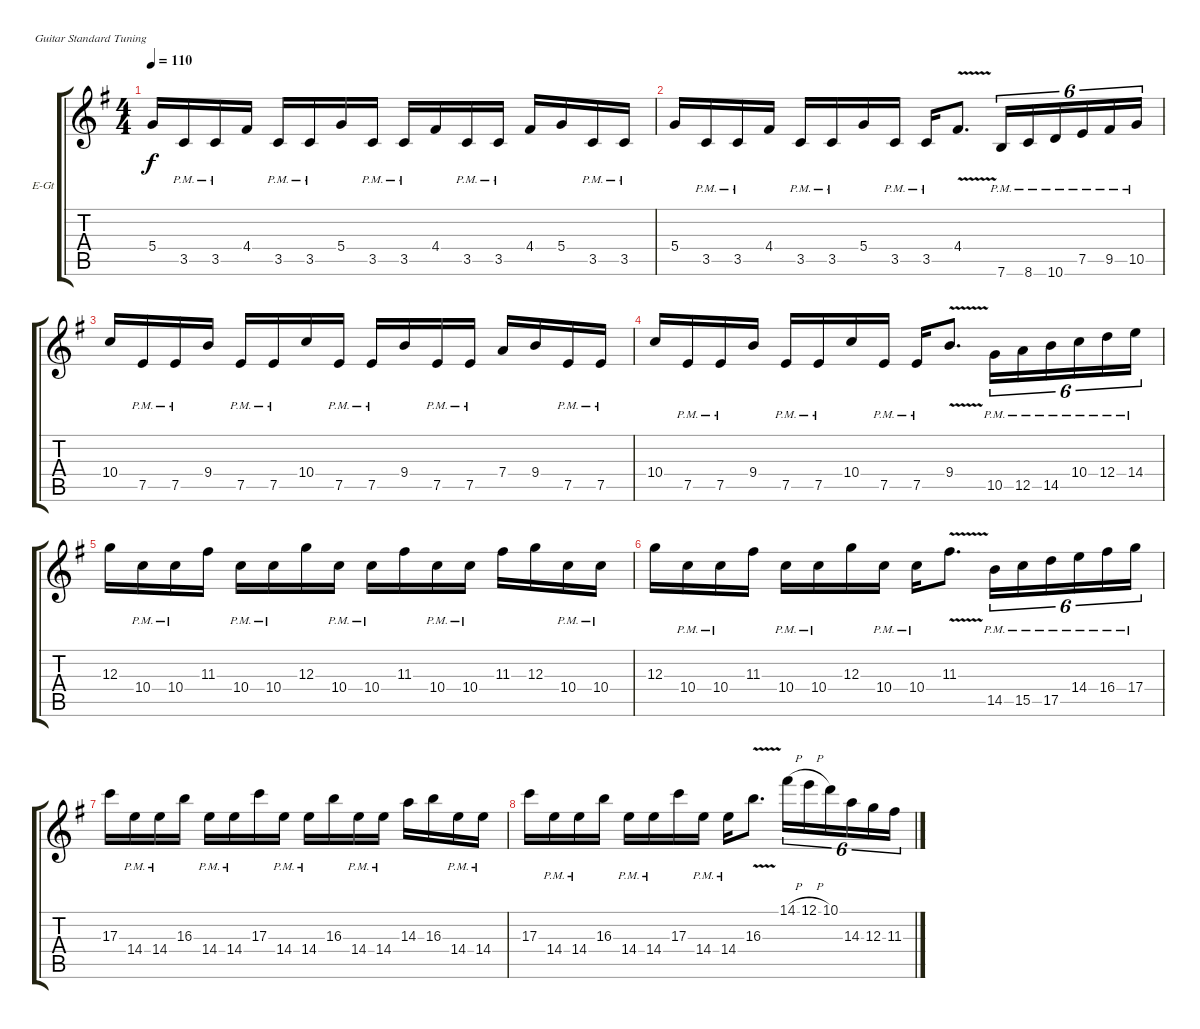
\bracketExtendMode groupsimilarinstruments
\firstSystemTrackNameOrientation horizontal
\otherSystemsTrackNameOrientation horizontal
\track ("Paul Gilbert (Lead Guitar)" "E-Gt") {instrument distortionguitar}
\staff {score tabs}
\tuning (E4 B3 G3 D3 A2 E2)
\ts (4 4)
\tempo 110
\clef g2
\ks g
5.4.16{dy f} 3.5{pm}.16 3.5{pm}.16 4.4.16 3.5{pm}.16 3.5{pm}.16 5.4.16 3.5{pm}.16 3.5{pm}.16 4.4.16 3.5{pm}.16 3.5{pm}.16 4.4.16 5.4.16 3.5{pm}.16 3.5{pm}.16 |
5.4.16 3.5{pm}.16 3.5{pm}.16 4.4.16 3.5{pm}.16 3.5{pm}.16 5.4.16 3.5{pm}.16 3.5{pm}.16 4.4{v}.8{d} 7.6{pm}.16{tu (6 4)} 8.6{pm}.16{tu (6 4)} 10.6{pm}.16{tu (6 4)} 7.5{pm}.16{tu (6 4)} 9.5{pm}.16{tu (6 4)} 10.5{pm}.16{tu (6 4)} |
10.4.16 7.5{pm}.16 7.5{pm}.16 9.4.16 7.5{pm}.16 7.5{pm}.16 10.4.16 7.5{pm}.16 7.5{pm}.16 9.4.16 7.5{pm}.16 7.5{pm}.16 7.4.16 9.4.16 7.5{pm}.16 7.5{pm}.16 |
10.4.16 7.5{pm}.16 7.5{pm}.16 9.4.16 7.5{pm}.16 7.5{pm}.16 10.4.16 7.5{pm}.16 7.5{pm}.16 9.4{v}.8{d} 10.5{pm}.16{tu (6 4)} 12.5{pm}.16{tu (6 4)} 14.5{pm}.16{tu (6 4)} 10.4{pm}.16{tu (6 4)} 12.4{pm}.16{tu (6 4)} 14.4{pm}.16{tu (6 4)} |
12.3.16 10.4{pm}.16 10.4{pm}.16 11.3.16 10.4{pm}.16 10.4{pm}.16 12.3.16 10.4{pm}.16 10.4{pm}.16 11.3.16 10.4{pm}.16 10.4{pm}.16 11.3.16 12.3.16 10.4{pm}.16 10.4{pm}.16 |
12.3.16 10.4{pm}.16 10.4{pm}.16 11.3.16 10.4{pm}.16 10.4{pm}.16 12.3.16 10.4{pm}.16 10.4{pm}.16 11.3{v}.8{d} 14.5{pm}.16{tu (6 4)} 15.5{pm}.16{tu (6 4)} 17.5{pm}.16{tu (6 4)} 14.4{pm}.16{tu (6 4)} 16.4{pm}.16{tu (6 4)} 17.4{pm}.16{tu (6 4)} |
17.3.16 14.4{pm}.16 14.4{pm}.16 16.3.16 14.4{pm}.16 14.4{pm}.16 17.3.16 14.4{pm}.16 14.4{pm}.16 16.3.16 14.4{pm}.16 14.4{pm}.16 14.3.16 16.3.16 14.4{pm}.16 14.4{pm}.16 |
17.3.16 14.4{pm}.16 14.4{pm}.16 16.3.16 14.4{pm}.16 14.4{pm}.16 17.3.16 14.4{pm}.16 14.4{pm}.16 16.3{v}.8{d} 14.1{h}.16{tu (6 4)} 12.1{h}.16{tu (6 4)} 10.1.16{tu (6 4)} 14.3.16{tu (6 4)} 12.3.16{tu (6 4)} 11.3.16{tu (6 4)}
